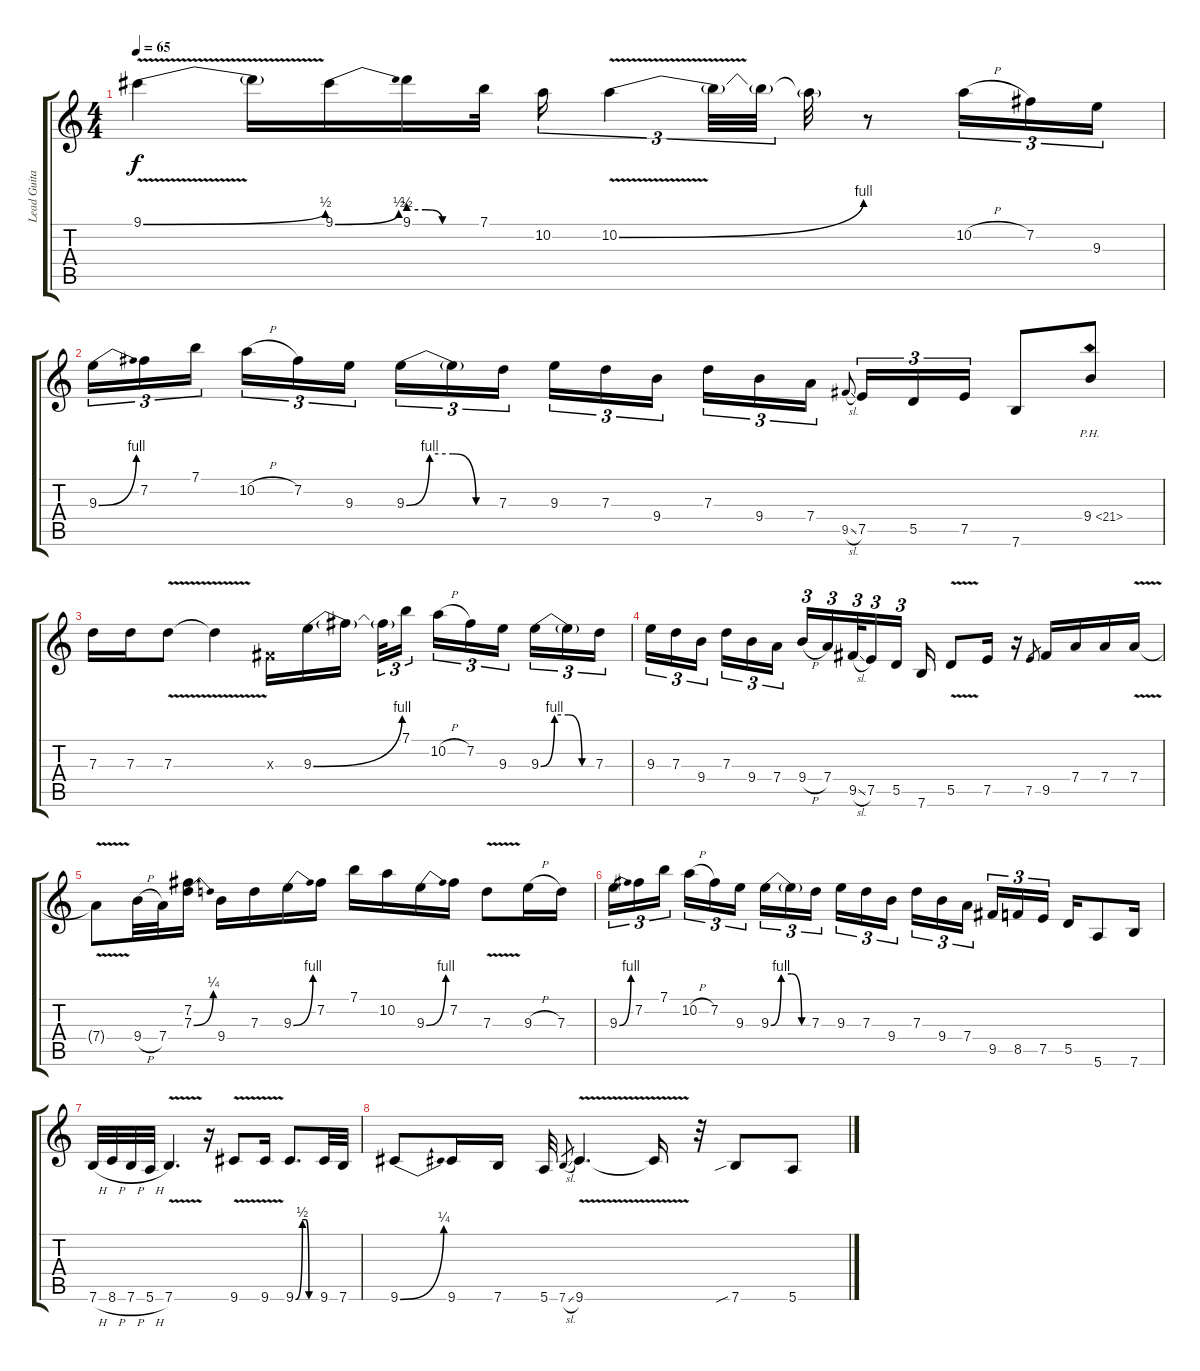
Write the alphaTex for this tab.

\track ("Lead Guitar" "Lead Guita") {instrument distortionguitar}
\staff {score tabs}
\tuning (E4 B3 G3 D3 A2 E2) {hide}
\ts (4 4)
\tempo 65
\clef g2
\ks c
9.1{be (bend 0 0 60 2) v}.4{dy f} 9.1{t}.16 9.1{be (bend 0 0 60 2)}.16 9.1{be (custom 0 2 15 2 30 0 60 0)}.16 7.1.32{beam splitsecondary} 10.2.16{tu (3 2)} 10.2{be (bend 0 0 60 4) v}.4{tu (3 2)} 10.2{t}.32{tu (3 2)} 10.2{t}.32{tu (3 2) beam splitsecondary} 10.2{t}.32 r.8 10.2{h}.16{tu (3 2)} 7.2.16{tu (3 2)} 9.3.16{tu (3 2)} |
9.3{be (bend 0 0 60 4)}.16{tu (3 2)} 7.2.16{tu (3 2)} 7.1.16{tu (3 2) beam splitsecondary} 10.2{h}.16{tu (3 2)} 7.2.16{tu (3 2)} 9.3.16{tu (3 2)} 9.3{be (custom 0 0 15 4 30 4 45 0 60 0)}.16{tu (3 2)} 9.3{t}.16{tu (3 2)} 7.3.16{tu (3 2) beam splitsecondary} 9.3.16{tu (3 2)} 7.3.16{tu (3 2)} 9.4.16{tu (3 2)} 7.3.16{tu (3 2)} 9.4.16{tu (3 2)} 7.4.16{tu (3 2)} 9.5{sl}.8{gr onbeat beam splitsecondary} 7.5.16{tu (3 2)} 5.5.16{tu (3 2)} 7.5.16{tu (3 2)} 7.6.8 9.4{ph 12}.8 |
7.3.16 7.3.16 7.3{v}.8 7.3{t}.4 -1.3{x}.16 9.3{be (bend 0 0 60 4)}.16 9.3{t}.16{beam splitsecondary} 9.3{t}.32{tu (3 2)} 7.1.16{tu (3 2)} 10.2{h}.16{tu (3 2)} 7.2.16{tu (3 2)} 9.3.16{tu (3 2) beam splitsecondary} 9.3{be (custom 0 0 15 4 30 4 45 0 60 0)}.16{tu (3 2)} 9.3{t}.16{tu (3 2)} 7.3.16{tu (3 2)} |
9.3.16{tu (3 2)} 7.3.16{tu (3 2)} 9.4.16{tu (3 2) beam splitsecondary} 7.3.16{tu (3 2)} 9.4.16{tu (3 2)} 7.4.16{tu (3 2)} 9.4{h}.16{tu (3 2)} 7.4.16{tu (3 2)} 9.5{sl}.32{tu (3 2)} 7.5.16{tu (3 2)} 5.5.16{tu (3 2) beam splitsecondary} 7.6.16 5.5{v}.8 7.5.16 r.16 7.5.8{gr} 9.5.16 7.4.16 7.4.16 7.4{v}.16 |
7.4{t}.8 9.4{h}.32 7.4.32 (7.2 7.3{be (bend 0 0 60 1)}).16 9.4.16 7.3.16 9.3{be (bend 0 0 60 4)}.16 7.2.16 7.1.16 10.2.16 9.3{be (bend 0 0 60 4)}.16 7.2.16 7.3{v}.8 9.3{h}.16 7.3.16 |
9.3{be (bend 0 0 60 4)}.16{tu (3 2)} 7.2.16{tu (3 2)} 7.1.16{tu (3 2) beam splitsecondary} 10.2{h}.16{tu (3 2)} 7.2.16{tu (3 2)} 9.3.16{tu (3 2)} 9.3{be (custom 0 0 15 4 30 4 45 0 60 0)}.16{tu (3 2)} 9.3{t}.16{tu (3 2)} 7.3.16{tu (3 2) beam splitsecondary} 9.3.16{tu (3 2)} 7.3.16{tu (3 2)} 9.4.16{tu (3 2)} 7.3.16{tu (3 2)} 9.4.16{tu (3 2)} 7.4.16{tu (3 2) beam splitsecondary} 9.5.16{tu (3 2)} 8.5.16{tu (3 2)} 7.5.16{tu (3 2)} 5.5.16 5.6.8 7.6.16 |
7.6{h}.32 8.6{h}.32 7.6{h}.32 5.6{h}.32 7.6{v}.4{d} r.16 9.6{v}.8 9.6{v}.16 9.6{be (custom 0 0 20 2 30 2 39 0 60 0)}.8{d} 9.6.32 7.6.32 |
9.6{be (bend 0 0 60 1)}.8 9.6.16 7.6.16 5.6.32 7.6{sl}.8{gr} 9.6{v}.4{d} 9.6{t}.16 r.32 7.6{sib}.8 5.6.8
